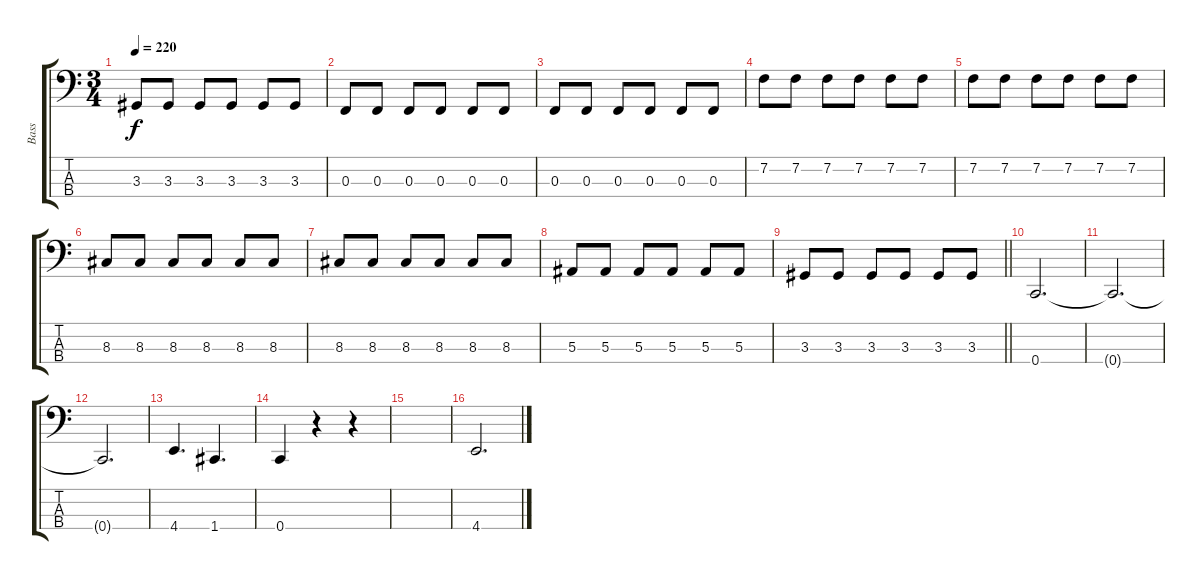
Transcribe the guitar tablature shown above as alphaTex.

\track ("Bass" "Bass") {instrument electricbasspick}
\staff {score tabs}
\tuning (Eb2 Bb1 F1 C1) {hide}
\ts (3 4)
\tempo 220
\clef f4
\ks c
3.3.8{dy f} 3.3.8 3.3.8 3.3.8 3.3.8 3.3.8 |
0.3.8 0.3.8 0.3.8 0.3.8 0.3.8 0.3.8 |
0.3.8 0.3.8 0.3.8 0.3.8 0.3.8 0.3.8 |
7.2.8 7.2.8 7.2.8 7.2.8 7.2.8 7.2.8 |
7.2.8 7.2.8 7.2.8 7.2.8 7.2.8 7.2.8 |
8.3.8 8.3.8 8.3.8 8.3.8 8.3.8 8.3.8 |
8.3.8 8.3.8 8.3.8 8.3.8 8.3.8 8.3.8 |
5.3.8 5.3.8 5.3.8 5.3.8 5.3.8 5.3.8 |
\barLineRight lightlight
3.3.8 3.3.8 3.3.8 3.3.8 3.3.8 3.3.8 |
0.4.2{d} |
0.4{t}.2{d} |
0.4{t}.2{d} |
4.4.4{d} 1.4.4{d} |
0.4.4 r.4 r.4 |
|
4.4.2{d}
